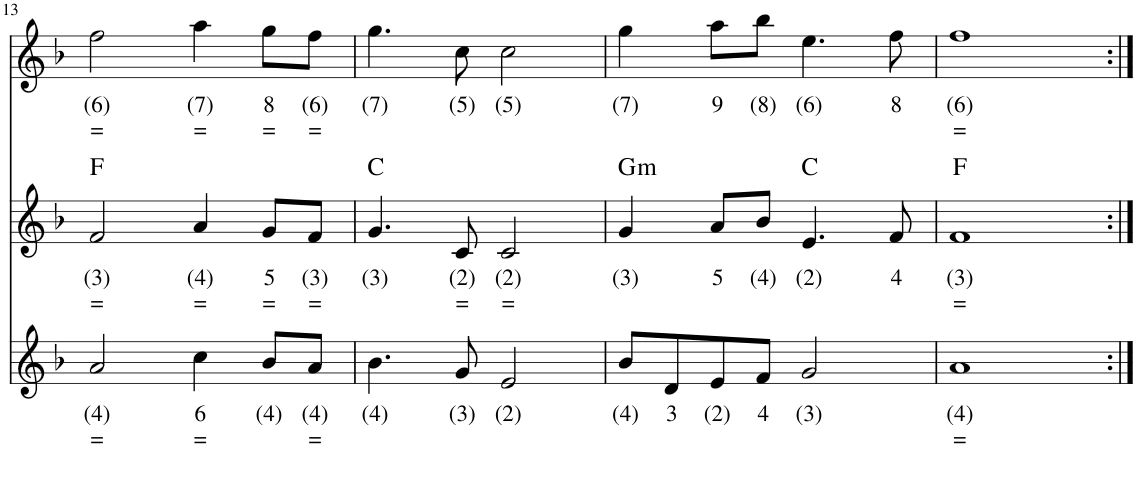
**kern	**text	**text	**kern	**text	**text	**harte	**kern	**text	**text
*part3	*part3	*part3	*part2	*part2	*part2	*part2	*part1	*part1	*part1
*staff3	*staff3	*staff3	*staff2	*staff2	*staff2	*	*staff1	*staff1	*staff1
*I"Stem	*	*	*I"Stem	*	*	*	*I"Stem	*	*
!!LO:PB:g=z
*clefG2	*	*	*clefG2	*	*	*	*clefG2	*	*
*k[b-]	*	*	*k[b-]	*	*	*	*k[b-]	*	*
*M4/4	*	*	*M4/4	*	*	*	*M4/4	*	*
=13	=13	=13	=13	=13	=13	=13	=13	=13	=13
!	!LO:LY:b	!LO:LY:b	!	!LO:LY:b	!LO:LY:b	!	!	!LO:LY:b	!LO:LY:b
2a/	(4)	=	2f/	(3)	=	F:maj	2ff\	(6)	=
!	!LO:LY:b	!LO:LY:b	!	!LO:LY:b	!LO:LY:b	!	!	!LO:LY:b	!LO:LY:b
4cc\	6	=	4a/	(4)	=	.	4aa\	(7)	=
!	!LO:LY:b	!	!	!LO:LY:b	!LO:LY:b	!	!	!LO:LY:b	!LO:LY:b
8b-/L	(4)	.	8g/L	5	=	.	8gg\L	8	=
!	!LO:LY:b	!LO:LY:b	!	!LO:LY:b	!LO:LY:b	!	!	!LO:LY:b	!LO:LY:b
8a/J	(4)	=	8f/J	(3)	=	.	8ff\J	(6)	=
=14	=14	=14	=14	=14	=14	=14	=14	=14	=14
!	!LO:LY:b	!	!	!LO:LY:b	!	!	!	!LO:LY:b	!
4.b-\	(4)	.	4.g/	(3)	.	C:maj	4.gg\	(7)	.
!	!LO:LY:b	!	!	!LO:LY:b	!LO:LY:b	!	!	!LO:LY:b	!
8g/	(3)	.	8c/	(2)	=	.	8cc\	(5)	.
!	!LO:LY:b	!	!	!LO:LY:b	!LO:LY:b	!	!	!LO:LY:b	!
2e/	(2)	.	2c/	(2)	=	.	2cc\	(5)	.
=15	=15	=15	=15	=15	=15	=15	=15	=15	=15
!	!LO:LY:b	!	!	!LO:LY:b	!	!LO:H:kt=m	!	!LO:LY:b	!
8b-/L	(4)	.	4g/	(3)	.	G:min	4gg\	(7)	.
!	!LO:LY:b	!	!	!	!	!	!	!	!
8d/	3	.	.	.	.	.	.	.	.
!	!LO:LY:b	!	!	!LO:LY:b	!	!	!	!LO:LY:b	!
8e/	(2)	.	8a/L	5	.	.	8aa\L	9	.
!	!LO:LY:b	!	!	!LO:LY:b	!	!	!	!LO:LY:b	!
8f/J	4	.	8b-/J	(4)	.	.	8bb-\J	(8)	.
!	!LO:LY:b	!	!	!LO:LY:b	!	!	!	!LO:LY:b	!
2g/	(3)	.	4.e/	(2)	.	C:maj	4.ee\	(6)	.
!	!	!	!	!LO:LY:b	!	!	!	!LO:LY:b	!
.	.	.	8f/	4	.	.	8ff\	8	.
=16	=16	=16	=16	=16	=16	=16	=16	=16	=16
!	!LO:LY:b	!LO:LY:b	!	!LO:LY:b	!LO:LY:b	!	!	!LO:LY:b	!LO:LY:b
1a	(4)	=	1f	(3)	=	F:maj	1ff	(6)	=
=:|!	=:|!	=:|!	=:|!	=:|!	=:|!	=:|!	=:|!	=:|!	=:|!
*-	*-	*-	*-	*-	*-	*-	*-	*-	*-
